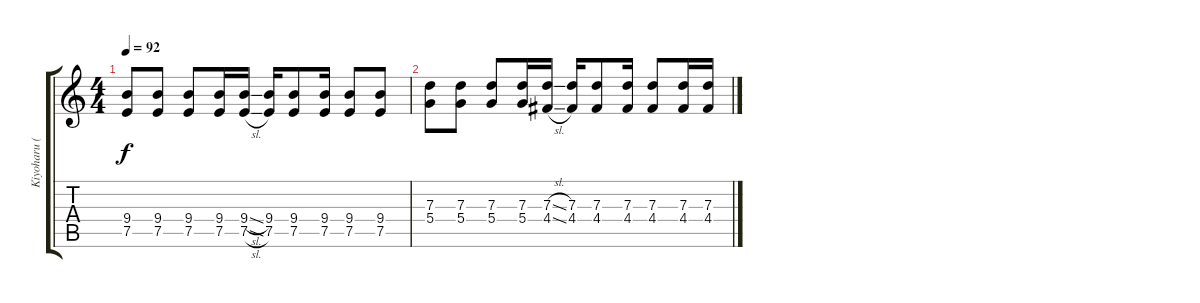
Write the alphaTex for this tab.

\track ("Kiyoharu (Distortion)" "Kiyoharu (") {instrument distortionguitar}
\staff {score tabs}
\tuning (E4 B3 G3 D3 A2 E2) {hide}
\ts (4 4)
\tempo 92
\clef g2
\ks c
(9.4 7.5).8{dy f} (9.4 7.5).8 (9.4 7.5).8 (9.4 7.5).16 (9.4{sl} 7.5{sl}).16 (9.4 7.5).16 (9.4 7.5).8 (9.4 7.5).16 (9.4 7.5).8 (9.4 7.5).8 |
(7.3 5.4).8 (7.3 5.4).8 (7.3 5.4).8 (7.3 5.4).16 (7.3{sl} 4.4{sl}).16 (7.3 4.4).16 (7.3 4.4).8 (7.3 4.4).16 (7.3 4.4).8 (7.3 4.4).16 (7.3 4.4).16
